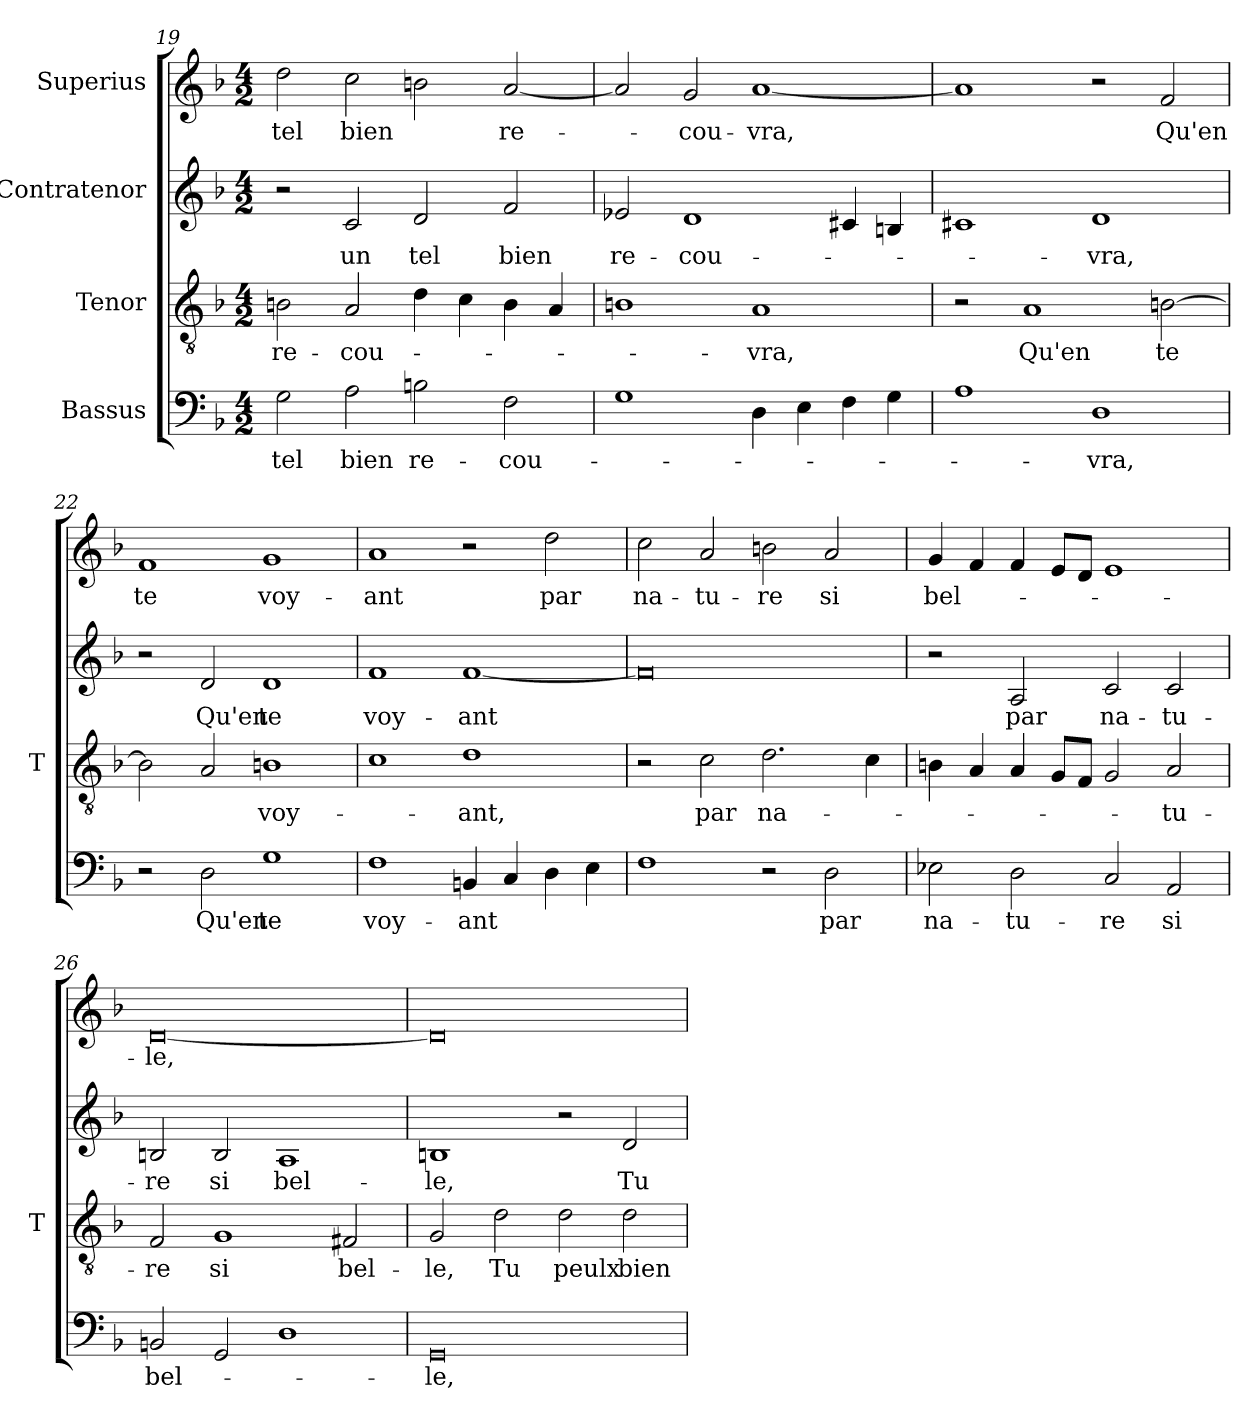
**kern	**text	**kern	**text	**kern	**text	**kern	**text
*part4	*part4	*part3	*part3	*part2	*part2	*part1	*part1
*staff4	*staff4	*staff3	*staff3	*staff2	*staff2	*staff1	*staff1
*I"Bassus	*	*I"Tenor	*	*I"Contratenor	*	*I"Superius	*
*	*	*I'T	*	*	*	*	*
*clefF4	*	*clefGv2	*	*clefG2	*	*clefG2	*
*k[b-]	*	*k[b-]	*	*k[b-]	*	*k[b-]	*
*M4/2	*	*M4/2	*	*M4/2	*	*M4/2	*
=19	=19	=19	=19	=19	=19	=19	=19
2G	-tel	2B	re-	2r	.	2dd	-tel
2A	-bien	2A	cou-	2c	-un	2cc	-bien
2B	re-	4d	.	2d	-tel	2bn	.
.	.	4c	.	.	.	.	.
2F	cou-	4B	.	2f	-bien	[2a	re-
.	.	4A	.	.	.	.	.
=20	=20	=20	=20	=20	=20	=20	=20
1G	.	1B	.	2e-X	re-	2a]	.
.	.	.	.	1d	cou-	2g	cou-
4D	.	1A	-vra,	.	.	[1a	-vra,
4E	.	.	.	.	.	.	.
4F	.	.	.	4c#X	.	.	.
4G	.	.	.	4Bn	.	.	.
=21	=21	=21	=21	=21	=21	=21	=21
1A	.	2r	.	1c#X	.	1a]	.
.	.	1A	-Qu'en	.	.	.	.
1D	-vra,	.	.	1d	-vra,	2r	.
.	.	[2B	-te	.	.	2f	-Qu'en
=22	=22	=22	=22	=22	=22	=22	=22
2r	.	2B]	.	2r	.	1f	-te
2D	-Qu'en	2A	.	2d	-Qu'en	.	.
1G	-te	1B	voy-	1d	-te	1g	voy-
=23	=23	=23	=23	=23	=23	=23	=23
1F	voy-	1c	.	1f	voy-	1a	-ant
4BB	-ant	1d	-ant,	[1f	-ant	2r	.
4C	.	.	.	.	.	.	.
4D	.	.	.	.	.	2dd	-par
4E	.	.	.	.	.	.	.
=24	=24	=24	=24	=24	=24	=24	=24
1F	.	2r	.	0f]	.	2cc	na-
.	.	2c	-par	.	.	2a	tu-
2r	.	2.d	na-	.	.	2bn	-re
2D	-par	.	.	.	.	2a	-si
.	.	4c	.	.	.	.	.
=25	=25	=25	=25	=25	=25	=25	=25
2E-X	na-	4B	.	2r	.	4g	bel-
.	.	4A	.	.	.	4f	.
2D	tu-	4A	.	2A	-par	4f	.
.	.	8GL	.	.	.	8eL	.
.	.	8FJ	.	.	.	8dJ	.
2C	-re	2G	.	2c	na-	1e	.
2AA	-si	2A	tu-	2c	tu-	.	.
=26	=26	=26	=26	=26	=26	=26	=26
2BB	bel-	2F	-re	2B	-re	[0d	-le,
2GG	.	1G	-si	2B	-si	.	.
1D	.	.	.	1A	bel-	.	.
.	.	2F#X	bel-	.	.	.	.
=27	=27	=27	=27	=27	=27	=27	=27
0GG	-le,	2G	-le,	1B	-le,	0d]	.
.	.	2d	-Tu	.	.	.	.
.	.	2d	-peulx	2r	.	.	.
.	.	2d	-bien	2d	-Tu	.	.
=	=	=	=	=	=	=	=
*-	*-	*-	*-	*-	*-	*-	*-
